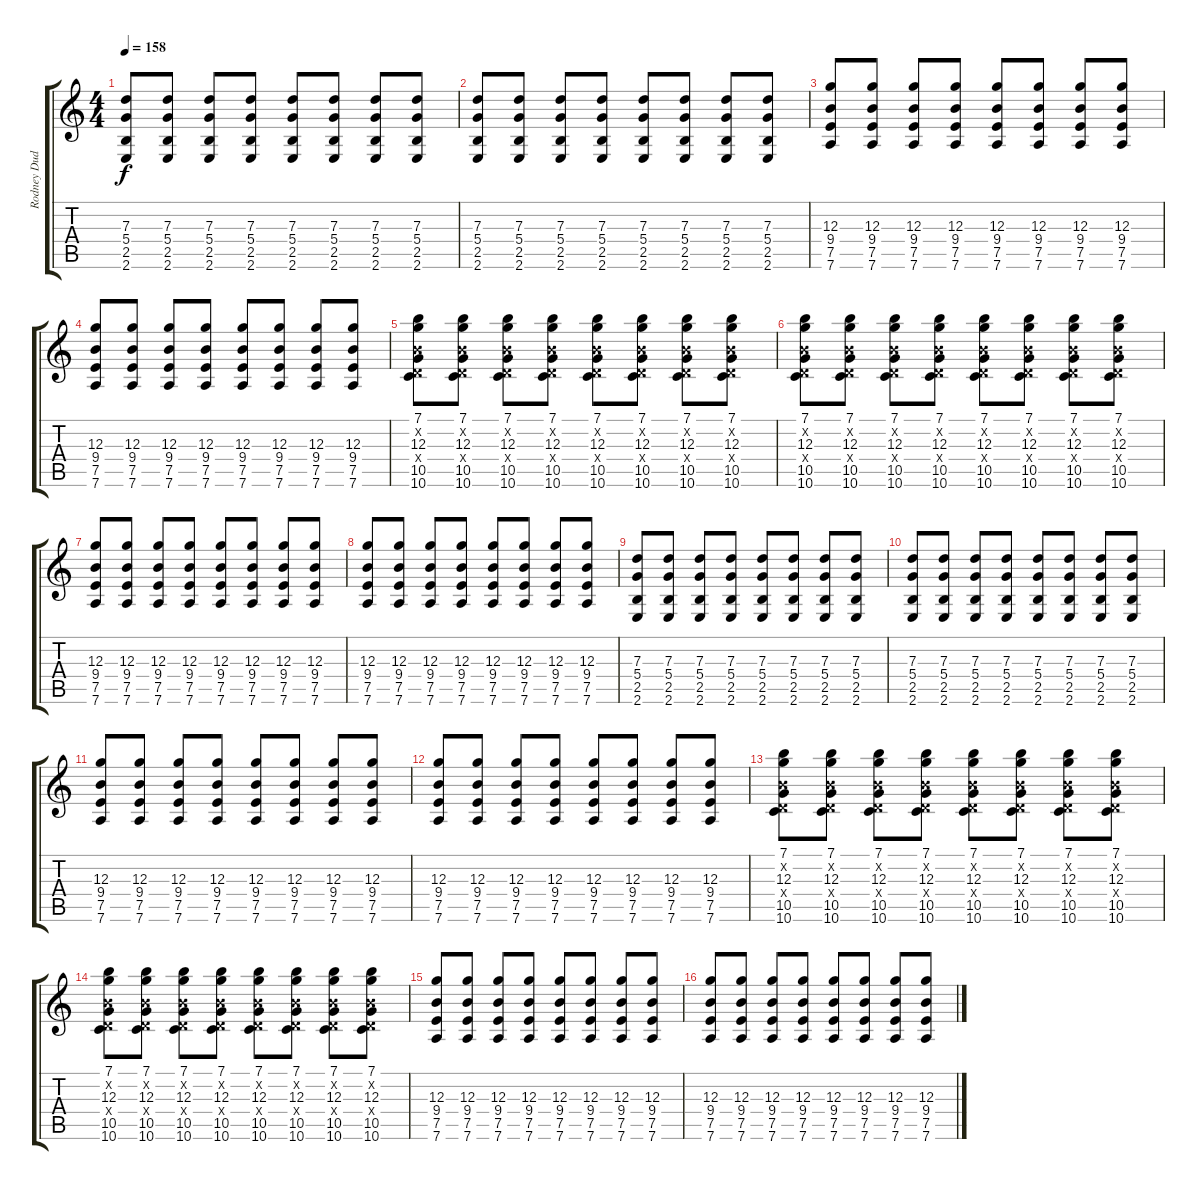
\track ("Rodney Dudum" "Rodney Dud") {instrument distortionguitar}
\staff {score tabs}
\tuning (E4 B3 G3 D3 A2 D2) {hide}
\ts (4 4)
\tempo 158
\clef g2
\ks c
(7.3 5.4 2.5 2.6).8{dy f} (7.3 5.4 2.5 2.6).8 (7.3 5.4 2.5 2.6).8 (7.3 5.4 2.5 2.6).8 (7.3 5.4 2.5 2.6).8 (7.3 5.4 2.5 2.6).8 (7.3 5.4 2.5 2.6).8 (7.3 5.4 2.5 2.6).8 |
(7.3 5.4 2.5 2.6).8 (7.3 5.4 2.5 2.6).8 (7.3 5.4 2.5 2.6).8 (7.3 5.4 2.5 2.6).8 (7.3 5.4 2.5 2.6).8 (7.3 5.4 2.5 2.6).8 (7.3 5.4 2.5 2.6).8 (7.3 5.4 2.5 2.6).8 |
(12.3 9.4 7.5 7.6).8 (12.3 9.4 7.5 7.6).8 (12.3 9.4 7.5 7.6).8 (12.3 9.4 7.5 7.6).8 (12.3 9.4 7.5 7.6).8 (12.3 9.4 7.5 7.6).8 (12.3 9.4 7.5 7.6).8 (12.3 9.4 7.5 7.6).8 |
(12.3 9.4 7.5 7.6).8 (12.3 9.4 7.5 7.6).8 (12.3 9.4 7.5 7.6).8 (12.3 9.4 7.5 7.6).8 (12.3 9.4 7.5 7.6).8 (12.3 9.4 7.5 7.6).8 (12.3 9.4 7.5 7.6).8 (12.3 9.4 7.5 7.6).8 |
(7.1 0.2{x} 12.3 0.4{x} 10.5 10.6).8 (7.1 0.2{x} 12.3 0.4{x} 10.5 10.6).8 (7.1 0.2{x} 12.3 0.4{x} 10.5 10.6).8 (7.1 0.2{x} 12.3 0.4{x} 10.5 10.6).8 (7.1 0.2{x} 12.3 0.4{x} 10.5 10.6).8 (7.1 0.2{x} 12.3 0.4{x} 10.5 10.6).8 (7.1 0.2{x} 12.3 0.4{x} 10.5 10.6).8 (7.1 0.2{x} 12.3 0.4{x} 10.5 10.6).8 |
(7.1 0.2{x} 12.3 0.4{x} 10.5 10.6).8 (7.1 0.2{x} 12.3 0.4{x} 10.5 10.6).8 (7.1 0.2{x} 12.3 0.4{x} 10.5 10.6).8 (7.1 0.2{x} 12.3 0.4{x} 10.5 10.6).8 (7.1 0.2{x} 12.3 0.4{x} 10.5 10.6).8 (7.1 0.2{x} 12.3 0.4{x} 10.5 10.6).8 (7.1 0.2{x} 12.3 0.4{x} 10.5 10.6).8 (7.1 0.2{x} 12.3 0.4{x} 10.5 10.6).8 |
(12.3 9.4 7.5 7.6).8 (12.3 9.4 7.5 7.6).8 (12.3 9.4 7.5 7.6).8 (12.3 9.4 7.5 7.6).8 (12.3 9.4 7.5 7.6).8 (12.3 9.4 7.5 7.6).8 (12.3 9.4 7.5 7.6).8 (12.3 9.4 7.5 7.6).8 |
(12.3 9.4 7.5 7.6).8 (12.3 9.4 7.5 7.6).8 (12.3 9.4 7.5 7.6).8 (12.3 9.4 7.5 7.6).8 (12.3 9.4 7.5 7.6).8 (12.3 9.4 7.5 7.6).8 (12.3 9.4 7.5 7.6).8 (12.3 9.4 7.5 7.6).8 |
(7.3 5.4 2.5 2.6).8 (7.3 5.4 2.5 2.6).8 (7.3 5.4 2.5 2.6).8 (7.3 5.4 2.5 2.6).8 (7.3 5.4 2.5 2.6).8 (7.3 5.4 2.5 2.6).8 (7.3 5.4 2.5 2.6).8 (7.3 5.4 2.5 2.6).8 |
(7.3 5.4 2.5 2.6).8 (7.3 5.4 2.5 2.6).8 (7.3 5.4 2.5 2.6).8 (7.3 5.4 2.5 2.6).8 (7.3 5.4 2.5 2.6).8 (7.3 5.4 2.5 2.6).8 (7.3 5.4 2.5 2.6).8 (7.3 5.4 2.5 2.6).8 |
(12.3 9.4 7.5 7.6).8 (12.3 9.4 7.5 7.6).8 (12.3 9.4 7.5 7.6).8 (12.3 9.4 7.5 7.6).8 (12.3 9.4 7.5 7.6).8 (12.3 9.4 7.5 7.6).8 (12.3 9.4 7.5 7.6).8 (12.3 9.4 7.5 7.6).8 |
(12.3 9.4 7.5 7.6).8 (12.3 9.4 7.5 7.6).8 (12.3 9.4 7.5 7.6).8 (12.3 9.4 7.5 7.6).8 (12.3 9.4 7.5 7.6).8 (12.3 9.4 7.5 7.6).8 (12.3 9.4 7.5 7.6).8 (12.3 9.4 7.5 7.6).8 |
(7.1 0.2{x} 12.3 0.4{x} 10.5 10.6).8 (7.1 0.2{x} 12.3 0.4{x} 10.5 10.6).8 (7.1 0.2{x} 12.3 0.4{x} 10.5 10.6).8 (7.1 0.2{x} 12.3 0.4{x} 10.5 10.6).8 (7.1 0.2{x} 12.3 0.4{x} 10.5 10.6).8 (7.1 0.2{x} 12.3 0.4{x} 10.5 10.6).8 (7.1 0.2{x} 12.3 0.4{x} 10.5 10.6).8 (7.1 0.2{x} 12.3 0.4{x} 10.5 10.6).8 |
(7.1 0.2{x} 12.3 0.4{x} 10.5 10.6).8 (7.1 0.2{x} 12.3 0.4{x} 10.5 10.6).8 (7.1 0.2{x} 12.3 0.4{x} 10.5 10.6).8 (7.1 0.2{x} 12.3 0.4{x} 10.5 10.6).8 (7.1 0.2{x} 12.3 0.4{x} 10.5 10.6).8 (7.1 0.2{x} 12.3 0.4{x} 10.5 10.6).8 (7.1 0.2{x} 12.3 0.4{x} 10.5 10.6).8 (7.1 0.2{x} 12.3 0.4{x} 10.5 10.6).8 |
(12.3 9.4 7.5 7.6).8 (12.3 9.4 7.5 7.6).8 (12.3 9.4 7.5 7.6).8 (12.3 9.4 7.5 7.6).8 (12.3 9.4 7.5 7.6).8 (12.3 9.4 7.5 7.6).8 (12.3 9.4 7.5 7.6).8 (12.3 9.4 7.5 7.6).8 |
(12.3 9.4 7.5 7.6).8 (12.3 9.4 7.5 7.6).8 (12.3 9.4 7.5 7.6).8 (12.3 9.4 7.5 7.6).8 (12.3 9.4 7.5 7.6).8 (12.3 9.4 7.5 7.6).8 (12.3 9.4 7.5 7.6).8 (12.3 9.4 7.5 7.6).8
